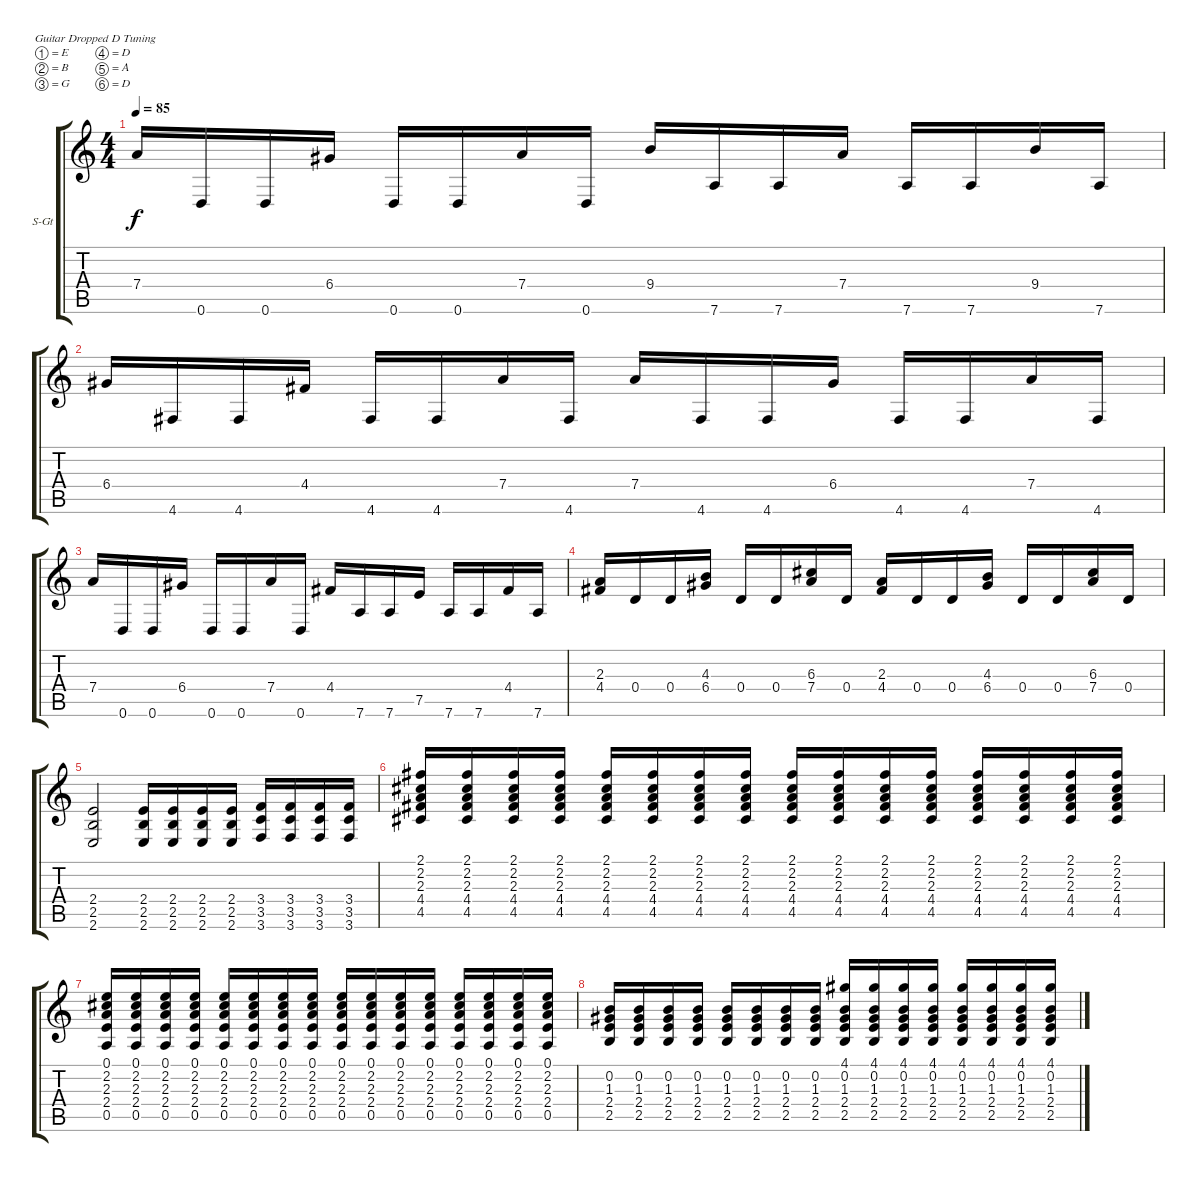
\defaultSystemsLayout 4
\bracketExtendMode groupsimilarinstruments
\firstSystemTrackNameOrientation horizontal
\otherSystemsTrackNameOrientation horizontal
\track ("Steel Guitar" "S-Gt") {instrument acousticguitarsteel}
\staff {score tabs}
\tuning (E4 B3 G3 D3 A2 D2)
\ts (4 4)
\tempo 85
\clef g2
\ks c
7.4.16{dy f} 0.6.16 0.6.16 6.4.16 0.6.16 0.6.16 7.4.16 0.6.16 9.4.16 7.6.16 7.6.16 7.4.16 7.6.16 7.6.16 9.4.16 7.6.16 |
6.4.16 4.6.16 4.6.16 4.4.16 4.6.16 4.6.16 7.4.16 4.6.16 7.4.16 4.6.16 4.6.16 6.4.16 4.6.16 4.6.16 7.4.16 4.6.16 |
7.4.16 0.6.16 0.6.16 6.4.16 0.6.16 0.6.16 7.4.16 0.6.16 4.4.16 7.6.16 7.6.16 7.5.16 7.6.16 7.6.16 4.4.16 7.6.16 |
(2.3 4.4).16 0.4.16 0.4.16 (6.4 4.3).16 0.4.16 0.4.16 (7.4 6.3).16 0.4.16 (4.4 2.3).16 0.4.16 0.4.16 (6.4 4.3).16 0.4.16 0.4.16 (7.4 6.3).16 0.4.16 |
(2.4 2.5 2.6).2 (2.6 2.5 2.4).16 (2.4 2.5 2.6).16 (2.6 2.5 2.4).16 (2.4 2.5 2.6).16 (3.6 3.5 3.4).16 (3.6 3.5 3.4).16 (3.6 3.5 3.4).16 (3.6 3.5 3.4).16 |
(2.1 2.2 2.3 4.4 4.5).16 (4.5 4.4 2.3 2.2 2.1).16 (4.5 4.4 2.3 2.2 2.1).16 (4.5 4.4 2.3 2.2 2.1).16 (4.5 4.4 2.3 2.2 2.1).16 (4.5 4.4 2.3 2.2 2.1).16 (4.5 4.4 2.3 2.2 2.1).16 (4.5 4.4 2.3 2.2 2.1).16 (4.5 4.4 2.3 2.2 2.1).16 (4.5 4.4 2.3 2.2 2.1).16 (4.5 4.4 2.3 2.2 2.1).16 (4.5 4.4 2.3 2.2 2.1).16 (4.5 4.4 2.3 2.2 2.1).16 (4.5 4.4 2.3 2.2 2.1).16 (4.5 4.4 2.3 2.2 2.1).16 (4.5 4.4 2.3 2.2 2.1).16 |
(0.1 0.5 2.4 2.3 2.2).16 (0.1 0.5 2.4 2.3 2.2).16 (0.1 0.5 2.4 2.3 2.2).16 (0.1 0.5 2.4 2.3 2.2).16 (0.1 0.5 2.4 2.3 2.2).16 (0.1 0.5 2.4 2.3 2.2).16 (0.1 0.5 2.4 2.3 2.2).16 (0.1 0.5 2.4 2.3 2.2).16 (0.1 0.5 2.4 2.3 2.2).16 (0.1 0.5 2.4 2.3 2.2).16 (0.1 0.5 2.4 2.3 2.2).16 (0.1 0.5 2.4 2.3 2.2).16 (0.1 0.5 2.4 2.3 2.2).16 (0.1 0.5 2.4 2.3 2.2).16 (0.1 0.5 2.4 2.3 2.2).16 (0.1 2.2 2.3 2.4 0.5).16 |
(0.2 1.3 2.4 2.5).16 (2.5 2.4 1.3 0.2).16 (2.5 2.4 1.3 0.2).16 (2.5 2.4 1.3 0.2).16 (2.5 2.4 1.3 0.2).16 (2.5 2.4 1.3 0.2).16 (2.5 2.4 1.3 0.2).16 (2.5 2.4 1.3 0.2).16 (4.1 0.2 1.3 2.4 2.5).16 (4.1 0.2 1.3 2.4 2.5).16 (4.1 0.2 1.3 2.4 2.5).16 (4.1 0.2 1.3 2.4 2.5).16 (4.1 0.2 1.3 2.5 2.4).16 (4.1 0.2 1.3 2.4 2.5).16 (4.1 0.2 1.3 2.5 2.4).16 (4.1 0.2 1.3 2.4 2.5).16
